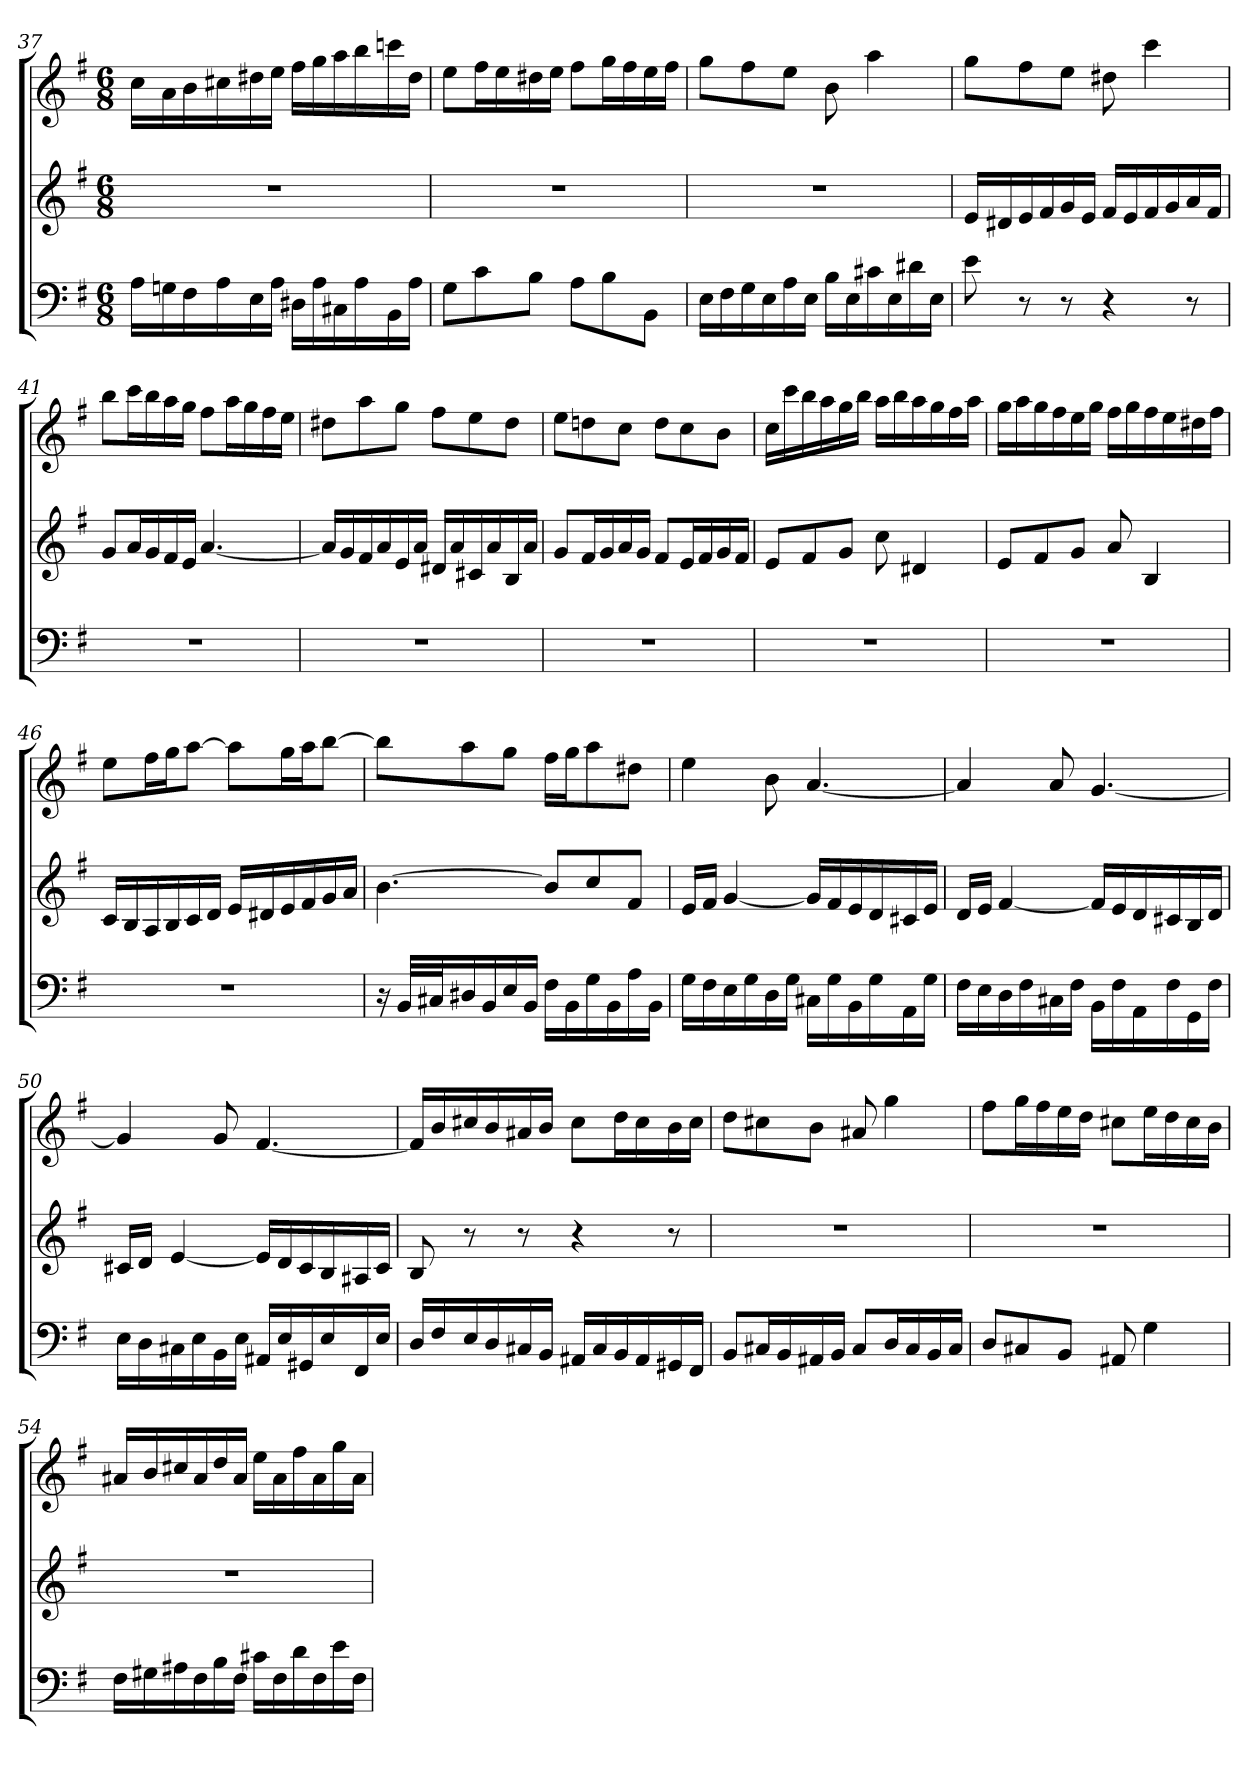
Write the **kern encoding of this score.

**kern	**kern	**kern
*part3	*part2	*part1
*staff3	*staff2	*staff1
*clefF4	*clefG2	*clefG2
*k[f#]	*k[f#]	*k[f#]
*G:	*G:	*G:
*M6/8	*M6/8	*M6/8
=37	=37	=37
16A\LL	2.r	16cc\LL
16Gn\	.	16a\
16F#\	.	16b\
16A\	.	16cc#X\
16E\	.	16dd#X\
16A\JJ	.	16ee\JJ
16D#X\LL	.	16ff#\LL
16A\	.	16gg\
16C#X\	.	16aa\
16A\	.	16bb\
16BB\	.	16cccn\
16A\JJ	.	16dd#\JJ
=38	=38	=38
8G\L	2.r	8ee\L
8c\	.	16ff#\L
.	.	16ee\
8B\J	.	16dd#X\
.	.	16ee\JJ
8A\L	.	8ff#\L
8B\	.	16gg\L
.	.	16ff#\
8BB\J	.	16ee\
.	.	16ff#\JJ
=39	=39	=39
16E\LL	2.r	8gg\L
16F#\	.	.
16G\	.	8ff#\
16E\	.	.
16A\	.	8ee\J
16E\JJ	.	.
16B\LL	.	8b
16E\	.	.
16c#X\	.	4aa
16E\	.	.
16d#X\	.	.
16E\JJ	.	.
=40	=40	=40
8e	16e/LL	8gg\L
.	16d#X/	.
8r	16e/	8ff#\
.	16f#/	.
8r	16g/	8ee\J
.	16e/JJ	.
4r	16f#/LL	8dd#X
.	16e/	.
.	16f#/	4ccc
.	16g/	.
8r	16a/	.
.	16f#/JJ	.
=41	=41	=41
2.r	8g/L	8bb\L
.	16a/L	16ccc\L
.	16g/	16bb\
.	16f#/	16aa\
.	16e/JJ	16gg\JJ
.	[4.a	8ff#\L
.	.	16aa\L
.	.	16gg\
.	.	16ff#\
.	.	16ee\JJ
=42	=42	=42
2.r	16a/LL]	8dd#X\L
.	16g/	.
.	16f#/	8aa\
.	16a/	.
.	16e/	8gg\J
.	16a/JJ	.
.	16d#X/LL	8ff#\L
.	16a/	.
.	16c#X/	8ee\
.	16a/	.
.	16B/	8dd#\J
.	16a/JJ	.
=43	=43	=43
2.r	8g/L	8ee\L
.	16f#/L	8ddn\
.	16g/	.
.	16a/	8cc\J
.	16g/JJ	.
.	8f#/L	8dd\L
.	16e/L	8cc\
.	16f#/	.
.	16g/	8b\J
.	16f#/JJ	.
=44	=44	=44
2.r	8e/L	16cc\LL
.	.	16ccc\
.	8f#/	16bb\
.	.	16aa\
.	8g/J	16gg\
.	.	16bb\JJ
.	8cc	16aa\LL
.	.	16bb\
.	4d#X	16aa\
.	.	16gg\
.	.	16ff#\
.	.	16aa\JJ
=45	=45	=45
2.r	8e/L	16gg\LL
.	.	16aa\
.	8f#/	16gg\
.	.	16ff#\
.	8g/J	16ee\
.	.	16gg\JJ
.	8a	16ff#\LL
.	.	16gg\
.	4B	16ff#\
.	.	16ee\
.	.	16dd#X\
.	.	16ff#\JJ
=46	=46	=46
2.r	16c/LL	8ee\L
.	16B/	.
.	16A/	16ff#\L
.	16B/	16gg\J
.	16c/	[8aa\J
.	16d/JJ	.
.	16e/LL	8aa\L]
.	16d#X/	.
.	16e/	16gg\L
.	16f#/	16aa\J
.	16g/	[8bb\J
.	16a/JJ	.
=47	=47	=47
16r	[4.b	8bb\L]
32BB/LLL	.	.
32C#X/J	.	.
16D#X/	.	8aa\
16BB/	.	.
16E/	.	8gg\J
16BB/JJ	.	.
16F#\LL	8b/L]	16ff#\LL
16BB\	.	16gg\J
16G\	8cc/	8aa\
16BB\	.	.
16A\	8f#/J	8dd#X\J
16BB\JJ	.	.
=48	=48	=48
16G\LL	16e/LL	4ee
16F#\	16f#/JJ	.
16E\	[4g	.
16G\	.	.
16D\	.	8b
16G\JJ	.	.
16C#X\LL	16g/LL]	[4.a
16G\	16f#/	.
16BB\	16e/	.
16G\	16d/	.
16AA\	16c#X/	.
16G\JJ	16e/JJ	.
=49	=49	=49
16F#\LL	16d/LL	4a]
16E\	16e/JJ	.
16D\	[4f#	.
16F#\	.	.
16C#X\	.	8a
16F#\JJ	.	.
16BB\LL	16f#/LL]	[4.g
16F#\	16e/	.
16AA\	16d/	.
16F#\	16c#X/	.
16GG\	16B/	.
16F#\JJ	16d/JJ	.
=50	=50	=50
16E\LL	16c#X/LL	4g]
16D\	16d/JJ	.
16C#X\	[4e	.
16E\	.	.
16BB\	.	8g
16E\JJ	.	.
16AA#X/LL	16e/LL]	[4.f#
16E/	16d/	.
16GG#X/	16c#/	.
16E/	16B/	.
16FF#/	16A#X/	.
16E/JJ	16c#/JJ	.
=51	=51	=51
16D/LL	8B	16f#/LL]
16F#/	.	16b/
16E/	8r	16cc#X/
16D/	.	16b/
16C#X/	8r	16a#X/
16BB/JJ	.	16b/JJ
16AA#X/LL	4r	8cc#\L
16C#/	.	.
16BB/	.	16dd\L
16AA#/	.	16cc#\
16GG#X/	8r	16b\
16FF#/JJ	.	16cc#\JJ
=52	=52	=52
8BB/L	2.r	8dd\L
16C#X/L	.	8cc#X\
16BB/	.	.
16AA#X/	.	8b\J
16BB/JJ	.	.
8C#/L	.	8a#X
16D/L	.	4gg
16C#/	.	.
16BB/	.	.
16C#/JJ	.	.
=53	=53	=53
8D/L	2.r	8ff#\L
8C#X/	.	16gg\L
.	.	16ff#\
8BB/J	.	16ee\
.	.	16dd\JJ
8AA#X	.	8cc#X\L
4G	.	16ee\L
.	.	16dd\
.	.	16cc#\
.	.	16b\JJ
=54	=54	=54
16F#\LL	2.r	16a#X/LL
16G#X\	.	16b/
16A#X\	.	16cc#X/
16F#\	.	16a#/
16B\	.	16dd/
16F#\JJ	.	16a#/JJ
16c#X\LL	.	16ee\LL
16F#\	.	16a#\
16d\	.	16ff#\
16F#\	.	16a#\
16e\	.	16gg\
16F#\JJ	.	16a#\JJ
=	=	=
*-	*-	*-
